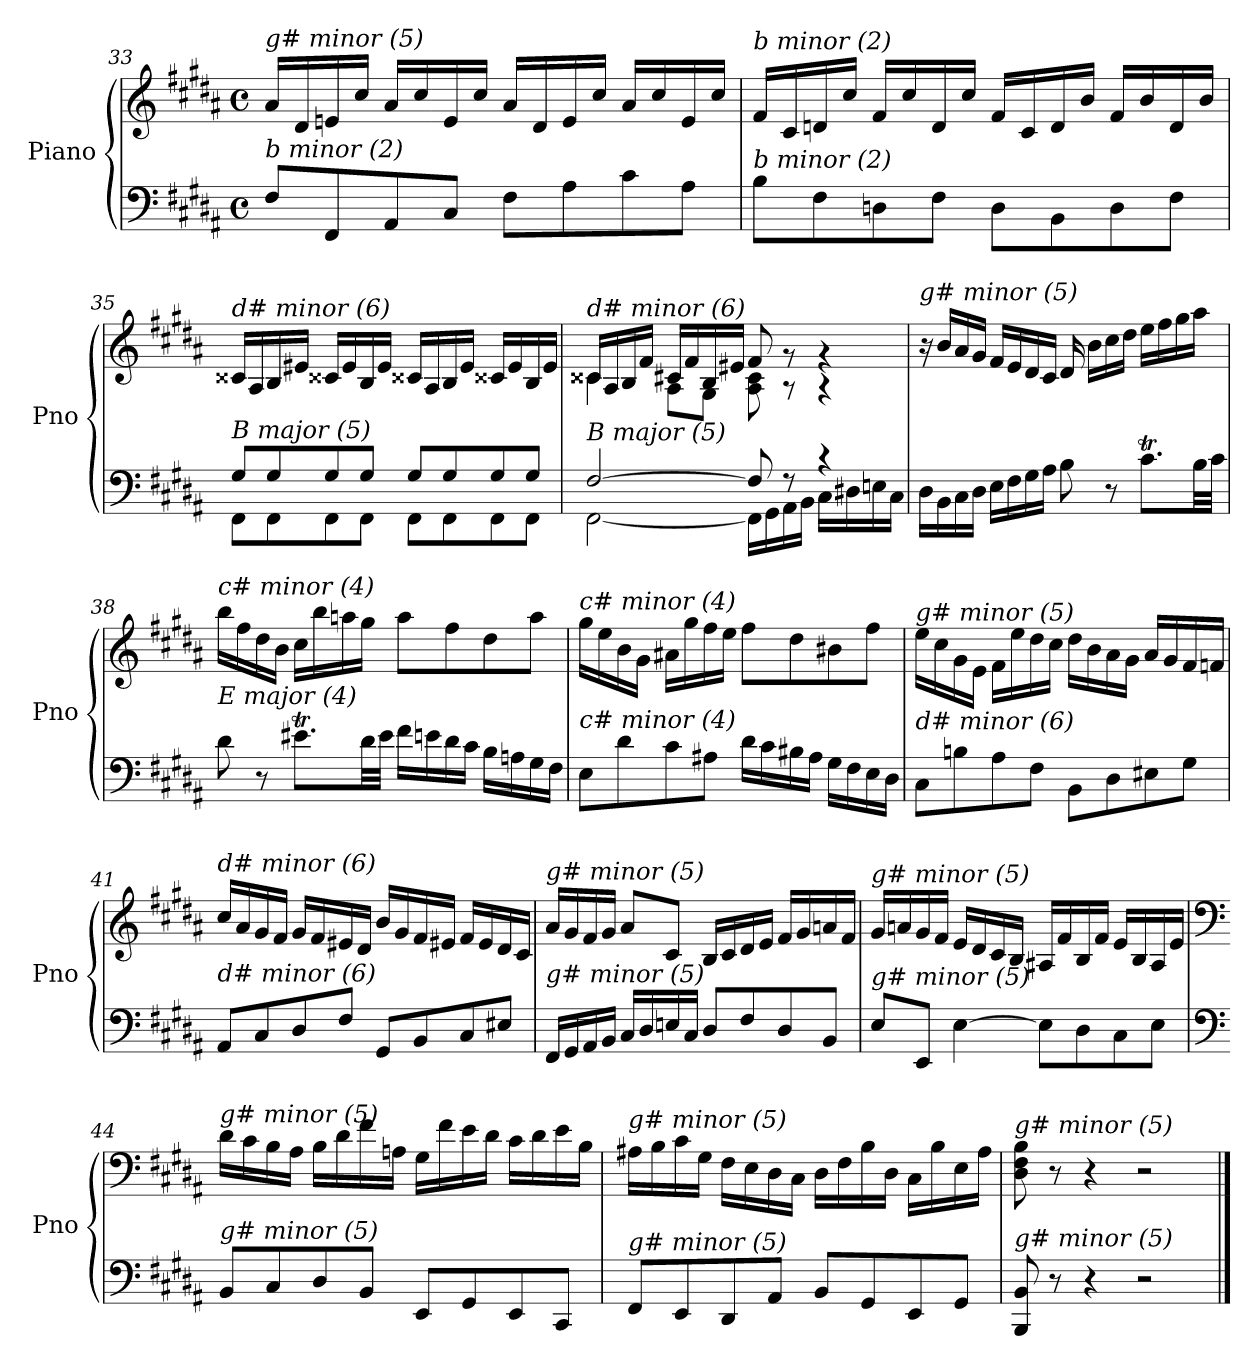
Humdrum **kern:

**kern	**kern
*part1	*part1
*staff2	*staff1
*I"Piano	*
*I'Pno	*
!!LO:PB:g=z
*clefF4	*clefG2
*k[f#c#g#d#a#]	*k[f#c#g#d#a#]
*M4/4	*M4/4
*met(c)	*met(c)
=33	=33
!	!LO:TX:i:t=g# minor (5)
!LO:TX:i:t=b minor (2)	!
8F#/L	16a#/LL
.	16d#/
8FF#/	16en/
.	16cc#/JJ
8AA#/	16a#/LL
.	16cc#/
8C#/J	16e/
.	16cc#/JJ
8F#\L	16a#/LL
.	16d#/
8A#\	16e/
.	16cc#/JJ
8c#\	16a#/LL
.	16cc#/
8A#\J	16e/
.	16cc#/JJ
=34	=34
!	!LO:TX:i:t=b minor (2)
!LO:TX:i:t=b minor (2)	!
8B\L	16f#/LL
.	16c#/
8F#\	16dn/
.	16cc#/JJ
8Dn\	16f#/LL
.	16cc#/
8F#\J	16d/
.	16cc#/JJ
8D\L	16f#/LL
.	16c#/
8BB\	16d/
.	16b/JJ
8D\	16f#/LL
.	16b/
8F#\J	16d/
.	16b/JJ
=35	=35
*^	*
!	!	!LO:TX:i:t=d# minor (6)
!LO:TX:i:t=B major (5)	!	!
8G#/L	8FF#\L	16c##Xi/LL
.	.	16A#/
8G#/	8FF#\	16B/
.	.	16e#X/JJ
8G#/	8FF#\	16c##Xi/LL
.	.	16e#/
8G#/J	8FF#\J	16B/
.	.	16e#/JJ
8G#/L	8FF#\L	16c##Xi/LL
.	.	16A#/
8G#/	8FF#\	16B/
.	.	16e#/JJ
8G#/	8FF#\	16c##Xi/LL
.	.	16e#/
8G#/J	8FF#\J	16B/
.	.	16e#/JJ
!!LO:LB:g=z
=36	=36	=36
*	*	*^
!	!	!LO:TX:i:t=d# minor (6)	!
!LO:TX:i:t=B major (5)	!	!	!
[2F#/	[2FF#\	16c##Xi/LL	4c##Xi\
.	.	16A#/	.
.	.	16B/	.
.	.	16f#/JJ	.
.	.	16c#/LL	8A#\L
.	.	16f#/	.
.	.	16B/	8G#\J
.	.	16e#X/JJ	.
8F#/]	16FF#\LL]	8f#/	8A#\ 8c#\
.	16GG#\	.	.
8r	16AA#\	8rg	8r
.	16BB\JJ	.	.
4r	16C#\LL	4rg	4r
.	16D#X\	.	.
.	16En\	.	.
.	16C#\JJ	.	.
*	*	*v	*v
=37	=37	=37
!	!	!LO:TX:i:t=g# minor (5)
!LO:TX:i:t=B major (5)	!	!
*v	*v	*
16D#\LL	16r
16BB\	16b/LL
16C#\	16a#/
16D#\JJ	16g#/JJ
16E\LL	16f#/LL
16F#\	16e/
16G#\	16d#/
16A#\JJ	16c#/JJ
8B\	16d#/
.	16b\LL
8r	16cc#\
.	16dd#\JJ
8.c#T\L	16ee\LL
.	16ff#\
.	16gg#\
32B\LL	16aa#\JJ
32c#\JJJ	.
=38	=38
!	!LO:TX:i:t=c# minor (4)
!LO:TX:i:t=E major (4)	!
8d#\	16bb\LL
.	16ff#\
8r	16dd#\
.	16b\JJ
8.e#Xt\L	16cc#\LL
.	16bb\
.	16aan\
32d#\LL	16gg#\JJ
32e#\JJJ	.
16f#\LL	8aa\L
16en\	.
16d#\	8ff#\
16c#\JJ	.
16B\LL	8dd#\
16An\	.
16G#\	8aa\J
16F#\JJ	.
!!LO:LB:g=z
=39	=39
!	!LO:TX:i:t=c# minor (4)
!LO:TX:i:t=c# minor (4)	!
8E\L	16gg#\LL
.	16ee\
8d#\	16b\
.	16g#\JJ
8c#\	16a#X\LL
.	16gg#\
8A#X\J	16ff#\
.	16ee\JJ
16d#\LL	8ff#\L
16c#\	.
16B#X\	8dd#\
16A#\JJ	.
16G#\LL	8b#X\
16F#\	.
16E\	8ff#\J
16D#\JJ	.
=40	=40
!	!LO:TX:i:t=g# minor (5)
!LO:TX:i:t=d# minor (6)	!
8C#\L	16ee\LL
.	16cc#\
8Bn\	16g#\
.	16e\JJ
8A#\	16f#\LL
.	16ee\
8F#\J	16dd#\
.	16cc#\JJ
8BB\L	16dd#\LL
.	16b\
8D#\	16a#\
.	16g#\JJ
8E#X\	16a#/LL
.	16g#/
8G#\J	16f#/
.	16fni/JJ
=41	=41
!	!LO:TX:i:t=d# minor (6)
!LO:TX:i:t=d# minor (6)	!
8AA#/L	16cc#/LL
.	16a#/
8C#/	16g#/
.	16f#/JJ
8D#/	16g#/LL
.	16f#/
8F#/J	16e#X/
.	16d#/JJ
8GG#/L	16b/LL
.	16g#/
8BB/	16f#/
.	16e#X/JJ
8C#/	16f#/LL
.	16e#/
8E#X/J	16d#/
.	16c#/JJ
!!LO:LB:g=z
=42	=42
!	!LO:TX:i:t=g# minor (5)
!LO:TX:i:t=g# minor (5)	!
16FF#/LL	16a#/LL
16GG#/	16g#/
16AA#/	16f#/
16BB/JJ	16g#/JJ
16C#/LL	8a#/L
16D#/	.
16En/	8c#/J
16C#/JJ	.
8D#/L	16B/LL
.	16c#/
8F#/	16d#/
.	16e/JJ
8D#/	16f#/LL
.	16g#/
8BB/J	16an/
.	16f#/JJ
=43	=43
!	!LO:TX:i:t=g# minor (5)
!LO:TX:i:t=g# minor (5)	!
8E/L	16g#/LL
.	16an/
8EE/J	16g#/
.	16f#/JJ
[4E\	16e/LL
.	16d#/
.	16c#/
.	16B/JJ
8E\L]	16A#X/LL
.	16f#/
8D#\	16B/
.	16f#/JJ
8C#\	16e/LL
.	16B/
8E\J	16A#/
.	16e/JJ
!!LO:LB:g=z
=44	=44
*clefF4	*clefF4
!	!LO:TX:i:t=g# minor (5)
!LO:TX:i:t=g# minor (5)	!
8BB/L	16d#\LL
.	16c#\
8C#/	16B\
.	16A#\JJ
8D#/	16B\LL
.	16d#\
8BB/J	16f#\
.	16An\JJ
8EE/L	16G#\LL
.	16f#\
8GG#/	16e\
.	16d#\JJ
8EE/	16c#\LL
.	16d#\
8CC#/J	16e\
.	16B\JJ
=45	=45
!	!LO:TX:i:t=g# minor (5)
!LO:TX:i:t=g# minor (5)	!
8FF#/L	16A#X\LL
.	16B\
8EE/	16c#\
.	16G#\JJ
8DD#/	16F#\LL
.	16E\
8AA#/J	16D#\
.	16C#\JJ
8BB/L	16D#\LL
.	16F#\
8GG#/	16B\
.	16D#\JJ
8EE/	16C#\LL
.	16B\
8GG#/J	16E\
.	16A#\JJ
=46	=46
!	!LO:TX:i:t=g# minor (5)
!LO:TX:i:t=g# minor (5)	!
8BBB/ 8BB/	8D#\ 8F#\ 8B\
8r	8r
4r	4r
2r	2r
==	==
*-	*-
